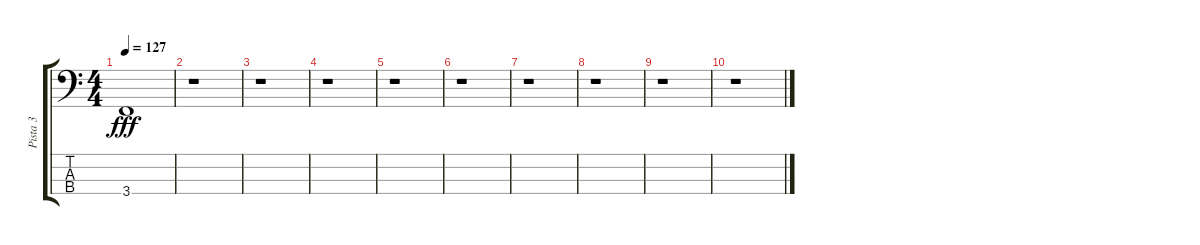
\track ("Pista 3" "Pista 3") {instrument electricbasspick}
\staff {score tabs}
\tuning (G2 D2 A1 D1) {hide}
\ts (4 4)
\tempo 127
\clef f4
\ks c
3.4.1{dy fff volume 0} |
r.1 |
r.1 |
r.1 |
r.1 |
r.1 |
r.1 |
r.1 |
r.1 |
r.1
